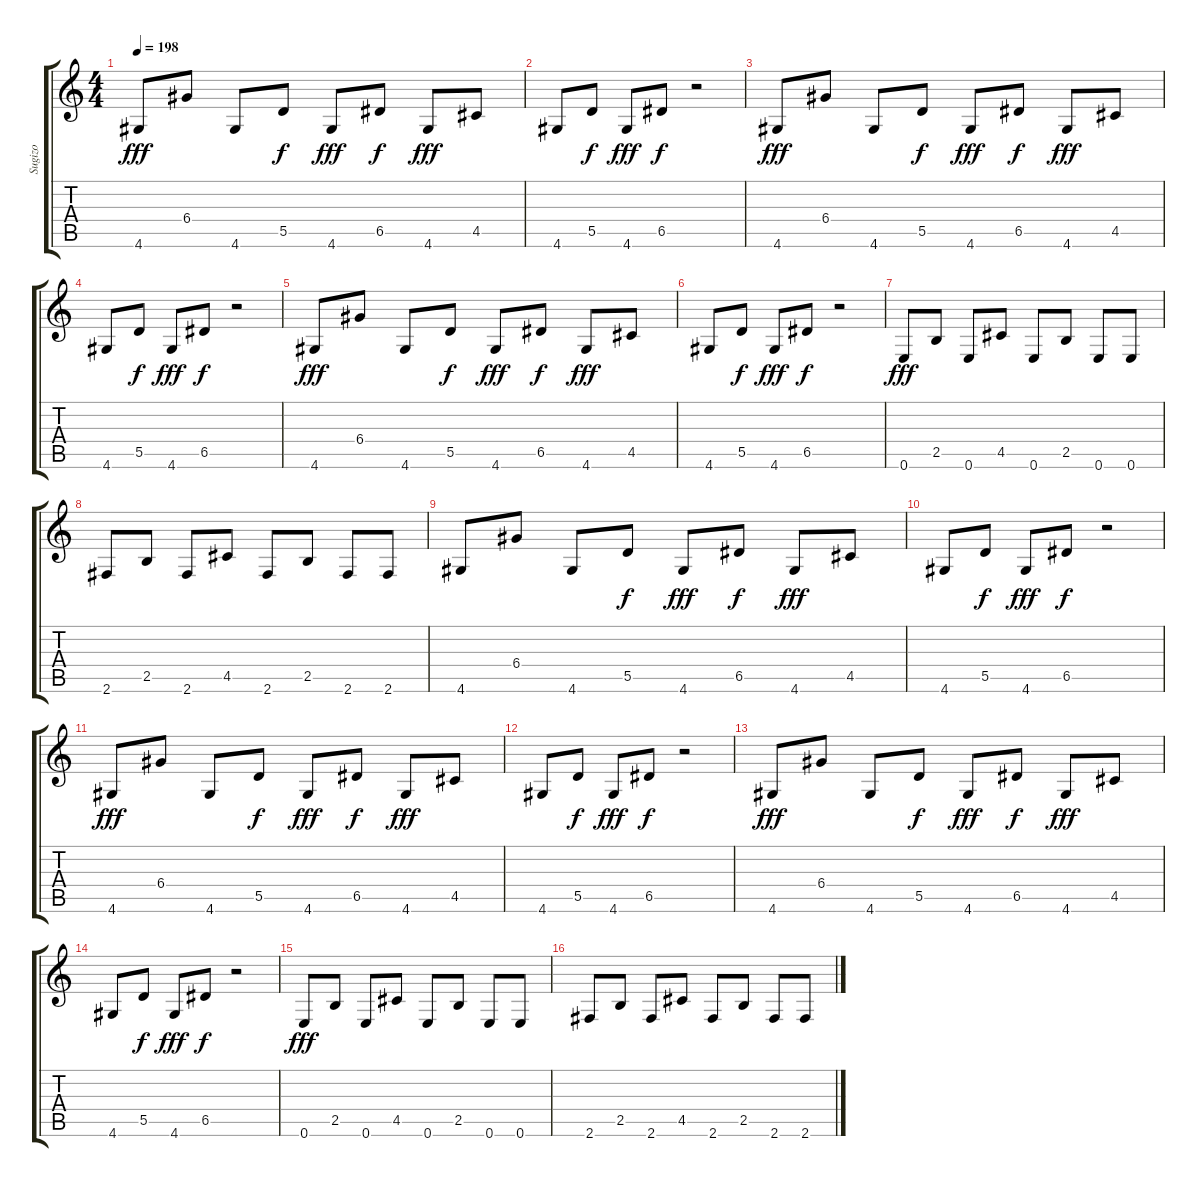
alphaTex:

\track ("Sugizo" "Sugizo") {instrument distortionguitar}
\staff {score tabs}
\tuning (E4 B3 G3 D3 A2 E2) {hide}
\ts (4 4)
\tempo 198
\clef g2
\ks c
4.6.8{dy fff volume 16 balance 9 instrument distortionguitar} 6.4.8 4.6.8 5.5.8{dy f} 4.6.8{dy fff} 6.5.8{dy f} 4.6.8{dy fff} 4.5.8 |
4.6.8 5.5.8{dy f} 4.6.8{dy fff} 6.5.8{dy f} r.2 |
4.6.8{dy fff volume 16 balance 9 instrument distortionguitar} 6.4.8 4.6.8 5.5.8{dy f} 4.6.8{dy fff} 6.5.8{dy f} 4.6.8{dy fff} 4.5.8 |
4.6.8 5.5.8{dy f} 4.6.8{dy fff} 6.5.8{dy f} r.2 |
4.6.8{dy fff volume 16 balance 9 instrument distortionguitar} 6.4.8 4.6.8 5.5.8{dy f} 4.6.8{dy fff} 6.5.8{dy f} 4.6.8{dy fff} 4.5.8 |
4.6.8 5.5.8{dy f} 4.6.8{dy fff} 6.5.8{dy f} r.2 |
0.6.8{dy fff} 2.5.8 0.6.8 4.5.8 0.6.8 2.5.8 0.6.8 0.6.8 |
2.6.8 2.5.8 2.6.8 4.5.8 2.6.8 2.5.8 2.6.8 2.6.8 |
4.6.8{volume 16 balance 9 instrument distortionguitar} 6.4.8 4.6.8 5.5.8{dy f} 4.6.8{dy fff} 6.5.8{dy f} 4.6.8{dy fff} 4.5.8 |
4.6.8 5.5.8{dy f} 4.6.8{dy fff} 6.5.8{dy f} r.2 |
4.6.8{dy fff volume 16 balance 9 instrument distortionguitar} 6.4.8 4.6.8 5.5.8{dy f} 4.6.8{dy fff} 6.5.8{dy f} 4.6.8{dy fff} 4.5.8 |
4.6.8 5.5.8{dy f} 4.6.8{dy fff} 6.5.8{dy f} r.2 |
4.6.8{dy fff volume 16 balance 9 instrument distortionguitar} 6.4.8 4.6.8 5.5.8{dy f} 4.6.8{dy fff} 6.5.8{dy f} 4.6.8{dy fff} 4.5.8 |
4.6.8 5.5.8{dy f} 4.6.8{dy fff} 6.5.8{dy f} r.2 |
0.6.8{dy fff} 2.5.8 0.6.8 4.5.8 0.6.8 2.5.8 0.6.8 0.6.8 |
2.6.8 2.5.8 2.6.8 4.5.8 2.6.8 2.5.8 2.6.8 2.6.8
